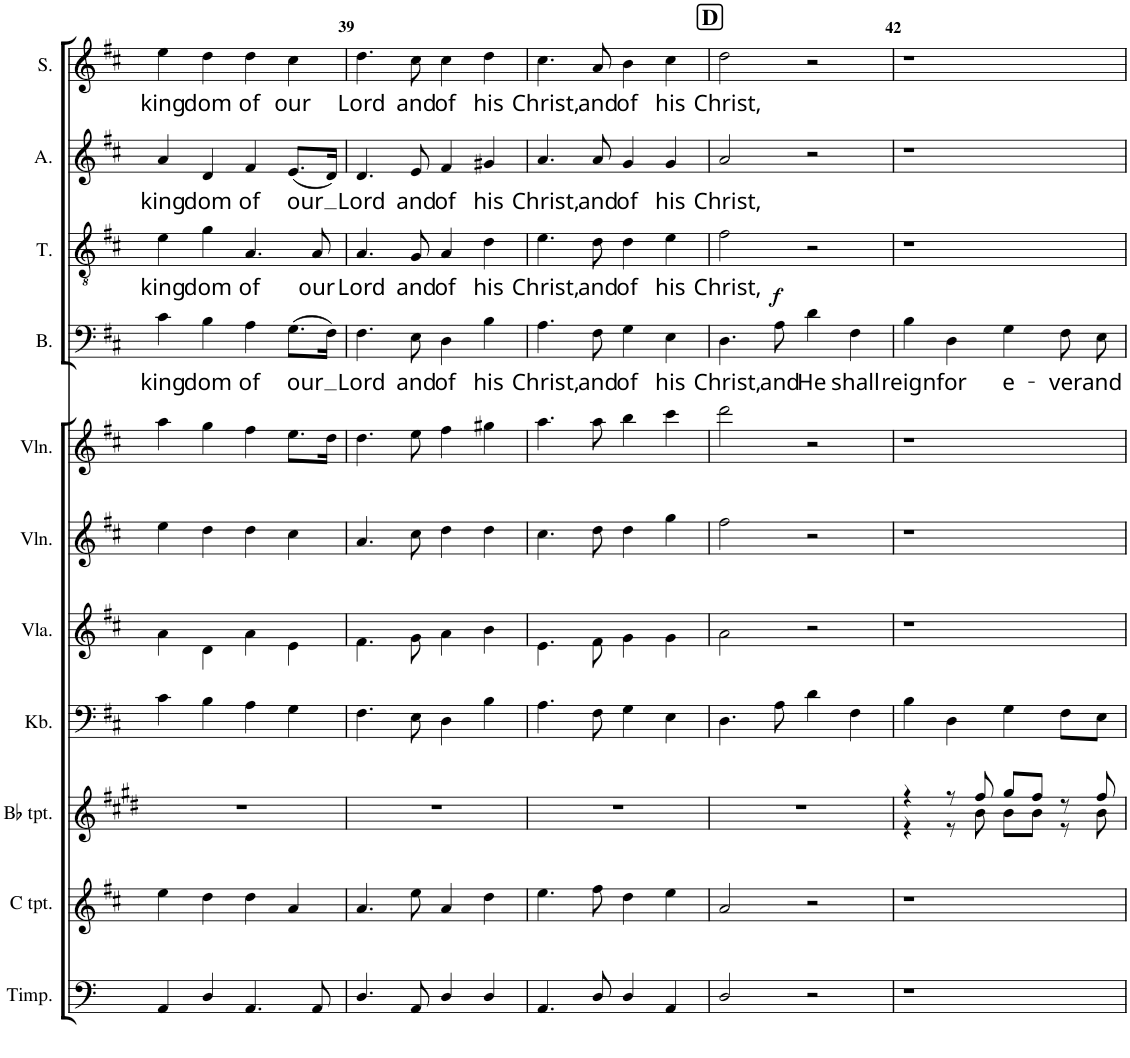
**kern	**kern	**kern	**kern	**kern	**kern	**kern	**kern	**text	**dynam	**kern	**text	**kern	**text	**kern	**text
*part11	*part10	*part9	*part8	*part7	*part6	*part5	*part4	*part4	*part4	*part3	*part3	*part2	*part2	*part1	*part1
*staff11	*staff10	*staff9	*staff8	*staff7	*staff6	*staff5	*staff4	*staff4	*staff4	*staff3	*staff3	*staff2	*staff2	*staff1	*staff1
*I"Timpani	*I"C trompet	*I"Bb trompet	*I"Kontrabas	*I"Viola	*I"Violin	*I"Violin	*I"Bass	*	*	*I"Tenor	*	*I"Alto	*	*I"Soprano	*
*I'Timp.	*I'C tpt.	*I'Bb tpt.	*I'Kb.	*I'Vla.	*I'Vln.	*I'Vln.	*I'B.	*	*	*I'T.	*	*I'A.	*	*I'S.	*
!!LO:PB:g=z
*clefF4	*clefG2	*clefG2	*clefF4	*clefG2	*clefG2	*clefG2	*clefF4	*	*	*clefGv2	*	*clefG2	*	*clefG2	*
*	*Trd1c2	*Trd1c2	*Trd7c12	*	*	*	*	*	*	*	*	*	*	*	*
*k[]	*k[f#c#]	*k[f#c#g#d#]	*k[f#c#]	*k[f#c#]	*k[f#c#]	*k[f#c#]	*k[f#c#]	*	*	*k[f#c#]	*	*k[f#c#]	*	*k[f#c#]	*
*	*D:	*	*D:	*D:	*D:	*D:	*D:	*	*	*D:	*	*D:	*	*D:	*
*M4/4	*M4/4	*M4/4	*M4/4	*M4/4	*M4/4	*M4/4	*M4/4	*	*	*M4/4	*	*M4/4	*	*M4/4	*
=38	=38	=38	=38	=38	=38	=38	=38	=38	=38	=38	=38	=38	=38	=38	=38
!	!	!	!	!	!	!	!	!LO:LY:b	!	!	!LO:LY:b	!	!LO:LY:b	!	!LO:LY:b
4AA/	4ee\	1r	4c#\	4a\	4ee\	4aa\	4c#\	king-	.	4e\	king-	4a/	king-	4ee\	king-
!	!	!	!	!	!	!	!	!LO:LY:b	!	!	!LO:LY:b	!	!LO:LY:b	!	!LO:LY:b
4D/	4dd\	.	4B\	4d\	4dd\	4gg\	4B\	-dom	.	4g\	-dom	4d/	-dom	4dd\	-dom
!	!	!	!	!	!	!	!	!LO:LY:b	!	!	!LO:LY:b	!	!LO:LY:b	!	!LO:LY:b
4.AA/	4dd\	.	4A\	4a\	4dd\	4ff#\	4A\	of	.	4.A/	of	4f#/	of	4dd\	of
!	!	!	!	!	!	!	!	!LO:LY:b	!	!	!	!	!LO:LY:b	!	!LO:LY:b
.	4a/	.	4G\	4e\	4cc#\	8.ee\L	(8.G\L	our	.	.	.	(8.e/L	our	4cc#\	our
!	!	!	!	!	!	!	!	!	!	!	!LO:LY:b	!	!	!	!
8AA/	.	.	.	.	.	.	.	.	.	8A/	our	.	.	.	.
.	.	.	.	.	.	16dd\Jk	16F#\Jk)	.	.	.	.	16d/Jk)	.	.	.
=39	=39	=39	=39	=39	=39	=39	=39	=39	=39	=39	=39	=39	=39	=39	=39
!	!	!	!	!	!	!	!	!LO:LY:b	!	!	!LO:LY:b	!	!LO:LY:b	!	!LO:LY:b
4.D/	4.a/	1r	4.F#\	4.f#\	4.a/	4.dd\	4.F#\	Lord	.	4.A/	Lord	4.d/	Lord	4.dd\	Lord
!	!	!	!	!	!	!	!	!LO:LY:b	!	!	!LO:LY:b	!	!LO:LY:b	!	!LO:LY:b
8AA/	8ee\	.	8E\	8g\	8cc#\	8ee\	8E\	and	.	8G/	and	8e/	and	8cc#\	and
!	!	!	!	!	!	!	!	!LO:LY:b	!	!	!LO:LY:b	!	!LO:LY:b	!	!LO:LY:b
4D/	4a/	.	4D\	4a\	4dd\	4ff#\	4D\	of	.	4A/	of	4f#/	of	4cc#\	of
!	!	!	!	!	!	!	!	!LO:LY:b	!	!	!LO:LY:b	!	!LO:LY:b	!	!LO:LY:b
4D/	4dd\	.	4B\	4b\	4dd\	4gg#X\	4B\	his	.	4d\	his	4g#X/	his	4dd\	his
=40	=40	=40	=40	=40	=40	=40	=40	=40	=40	=40	=40	=40	=40	=40	=40
!	!	!	!	!	!	!	!	!LO:LY:b	!	!	!LO:LY:b	!	!LO:LY:b	!	!LO:LY:b
4.AA/	4.ee\	1r	4.A\	4.e\	4.cc#\	4.aa\	4.A\	Christ,	.	4.e\	Christ,	4.a/	Christ,	4.cc#\	Christ,
!	!	!	!	!	!	!	!	!LO:LY:b	!	!	!LO:LY:b	!	!LO:LY:b	!	!LO:LY:b
8D/	8ff#\	.	8F#\	8f#\	8dd\	8aa\	8F#\	and	.	8d\	and	8a/	and	8a/	and
!	!	!	!	!	!	!	!	!LO:LY:b	!	!	!LO:LY:b	!	!LO:LY:b	!	!LO:LY:b
4D/	4dd\	.	4G\	4g\	4dd\	4bb\	4G\	of	.	4d\	of	4g/	of	4b\	of
!	!	!	!	!	!	!	!	!LO:LY:b	!	!	!LO:LY:b	!	!LO:LY:b	!	!LO:LY:b
4AA/	4ee\	.	4E\	4g\	4gg\	4ccc#\	4E\	his	.	4e\	his	4g/	his	4cc#\	his
!!LO:REH:place=s1:a:B:cj:fs=14:t=D
=41	=41	=41	=41	=41	=41	=41	=41	=41	=41	=41	=41	=41	=41	=41	=41
!	!	!	!	!	!	!	!	!LO:LY:b	!	!	!LO:LY:b	!	!LO:LY:b	!	!LO:LY:b
2D/	2a/	1r	4.D\	2a\	2ff#\	2ddd\	4.D\	Christ,	.	2f#\	Christ,	2a/	Christ,	2dd\	Christ,
!	!	!	!	!	!	!	!	!LO:LY:b	!LO:DY:a	!	!	!	!	!	!
.	.	.	8A\	.	.	.	8A\	and	f	.	.	.	.	.	.
!	!	!	!	!	!	!	!	!LO:LY:b	!	!	!	!	!	!	!
2r	2r	.	4d\	2r	2r	2r	4d\	He	.	2r	.	2r	.	2r	.
!	!	!	!	!	!	!	!	!LO:LY:b	!	!	!	!	!	!	!
.	.	.	4F#\	.	.	.	4F#\	shall	.	.	.	.	.	.	.
=42	=42	=42	=42	=42	=42	=42	=42	=42	=42	=42	=42	=42	=42	=42	=42
*	*	*^	*	*	*	*	*	*	*	*	*	*	*	*	*
!	!	!	!	!	!	!	!	!	!LO:LY:b	!	!	!	!	!	!	!
1r	1r	4r	4r	4B\	1r	1r	1r	4B\	reign	.	1r	.	1r	.	1r	.
!	!	!	!	!	!	!	!	!	!LO:LY:b	!	!	!	!	!	!	!
.	.	8r	8r	4D\	.	.	.	4D\	for	.	.	.	.	.	.	.
.	.	8ff#/	8b\	.	.	.	.	.	.	.	.	.	.	.	.	.
!	!	!	!	!	!	!	!	!	!LO:LY:b	!	!	!	!	!	!	!
.	.	8gg#/L	8b\L	4G\	.	.	.	4G\	e-	.	.	.	.	.	.	.
.	.	8ff#/J	8b\J	.	.	.	.	.	.	.	.	.	.	.	.	.
!	!	!	!	!	!	!	!	!	!LO:LY:b	!	!	!	!	!	!	!
.	.	8r	8r	8F#\L	.	.	.	8F#\	-ver	.	.	.	.	.	.	.
!	!	!	!	!	!	!	!	!	!LO:LY:b	!	!	!	!	!	!	!
.	.	8ff#/	8b\	8E\J	.	.	.	8E\	and	.	.	.	.	.	.	.
*	*	*v	*v	*	*	*	*	*	*	*	*	*	*	*	*	*
=	=	=	=	=	=	=	=	=	=	=	=	=	=	=	=
*-	*-	*-	*-	*-	*-	*-	*-	*-	*-	*-	*-	*-	*-	*-	*-
